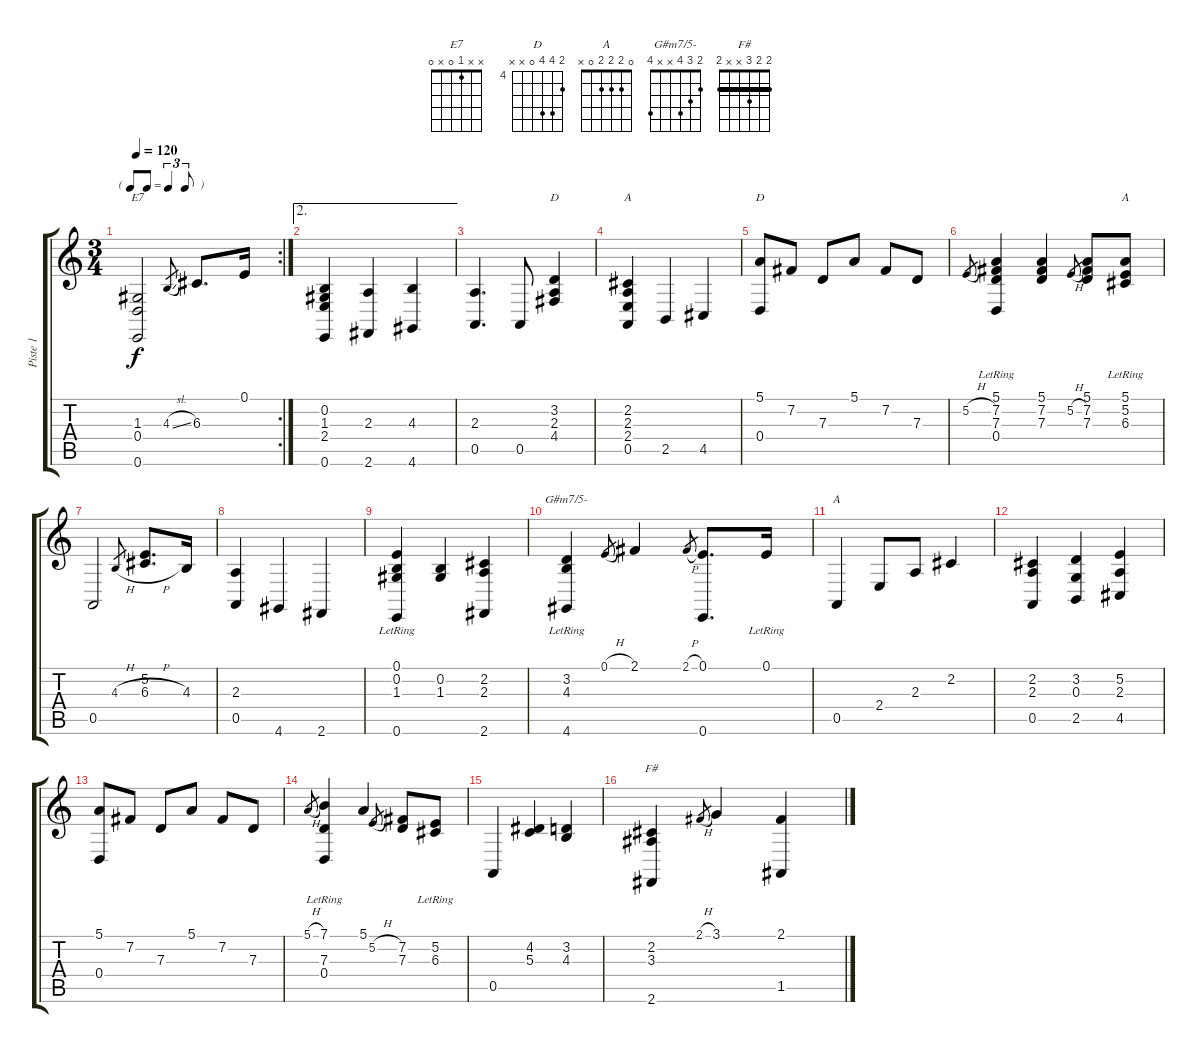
\track ("Piste 1" "Piste 1") {instrument acousticgrandpiano}
\staff {score tabs}
\tuning (E4 B3 G3 D3 A2 E2) {hide}
\chord ("E7" x x 1 0 x 0)
\chord ("D" x 3 2 4 0 x)
\chord ("A" x 2 2 2 0 x) {barre 2}
\chord ("D" 5 7 7 0 x x) {firstfret 4}
\chord ("A" 5 5 6 x 0 x) {firstfret 5 barre 5}
\chord ("G#m7/5-" 2 3 4 x x 4)
\chord ("A" 0 2 2 2 0 x)
\chord ("F#" 2 2 3 x x 2) {barre 2}
\rc 2
\ts (3 4)
\tf triplet8th
\tempo 120
\clef g2
\ks c
(1.3 0.4 0.6).2{ch "E7" dy f} 4.3{sl}.8{gr} 6.3.8{d} 0.1.16 |
\ae 2
(0.2 1.3 2.4 0.6).4 (2.3 2.6).4 (4.3 4.6).4 |
(2.3 0.5).4{d} 0.5.8 (3.2 2.3 4.4).4{ch "D"} |
(2.2 2.3 2.4 0.5).4{ch "A"} 2.5.4 4.5.4 |
(5.1 0.4).8{ch "D"} 7.2.8 7.3.8 5.1.8 7.2.8 7.3.8 |
5.2{h}.8{gr} (5.1 7.2 7.3 0.4{lr}).4 (5.1 7.2 7.3).4 5.2{h}.8{gr} (5.1 7.2 7.3).8 (5.1{lr} 5.2{lr} 6.3{lr}).8{ch "A"} |
0.5.2 4.3{h}.8{gr} (5.2 6.3{h}).8{d} 4.3.16 |
(2.3 0.5).4 4.6.4 2.6.4 |
(0.1 0.2 1.3 0.6{lr}).4 (0.2 1.3).4 (2.2 2.3 2.6).4 |
(3.2 4.3 4.6{lr}).4{ch "G#m7/5-"} 0.1{h}.8{gr} 2.1.4 2.1{h}.8{gr} (0.1 0.6).8{d} 0.1{lr}.16 |
0.5.4{ch "A"} 2.4.8 2.3.8 2.2.4 |
(2.2 2.3 0.5).4 (3.2 0.3 2.5).4 (5.2 2.3 4.5).4 |
(5.1 0.4).8 7.2.8 7.3.8 5.1.8 7.2.8 7.3.8 |
5.1{h}.8{gr} (7.1 7.3 0.4{lr}).4 5.1.4 5.2{h}.8{gr} (7.2 7.3).8 (5.2{lr} 6.3{lr}).8 |
0.5.4 (4.2 5.3).4 (3.2 4.3).4 |
(2.2 3.3 2.6).4{ch "F#"} 2.1{h}.8{gr} 3.1.4 (2.1 1.5).4
